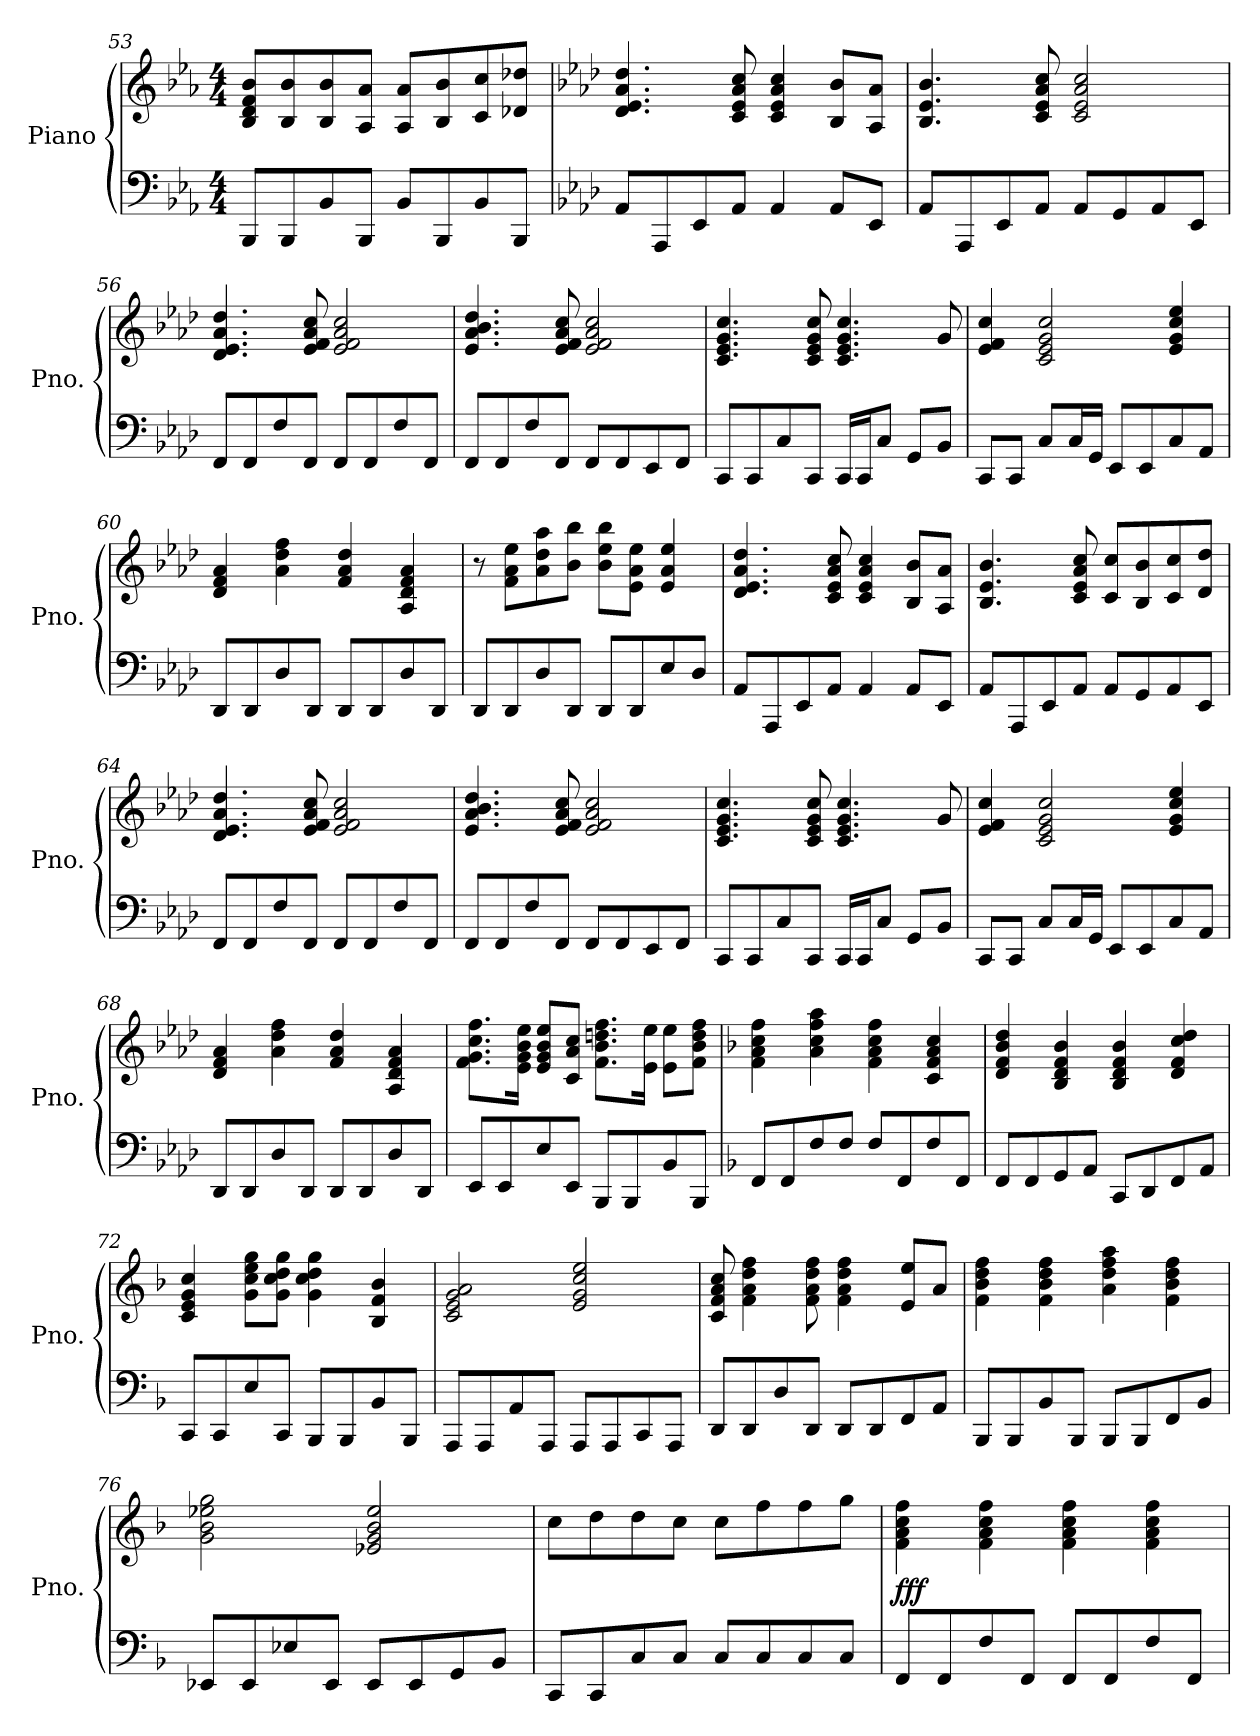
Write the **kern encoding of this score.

**kern	**kern	**dynam
*part1	*part1	*part1
*staff2	*staff1	*staff1/2
*I"Piano	*	*
*I'Pno.	*	*
!!LO:LB:g=z
*clefF4	*clefG2	*
*k[b-e-a-]	*k[b-e-a-]	*
*M4/4	*M4/4	*
=53	=53	=53
8BBB-/L	8B-/ 8d/ 8f/ 8b-/L	.
8BBB-/	8B-/ 8b-/	.
8BB-/	8B-/ 8b-/	.
8BBB-/J	8A-/ 8a-/J	.
8BB-/L	8A-/ 8a-/L	.
8BBB-/	8B-/ 8b-/	.
8BB-/	8c/ 8cc/	.
8BBB-/J	8d-X/ 8dd-X/J	.
=54	=54	=54
*k[b-e-a-d-]	*k[b-e-a-d-]	*
8AA-/L	4.d-/ 4.e-/ 4.a-/ 4.dd-/	.
8AAA-/	.	.
8EE-/	.	.
8AA-/J	8c/ 8e-/ 8a-/ 8cc/	.
4AA-/	4c/ 4e-/ 4a-/ 4cc/	.
8AA-/L	8B-/ 8b-/L	.
8EE-/J	8A-/ 8a-/J	.
=55	=55	=55
8AA-/L	4.B-/ 4.e-/ 4.b-/	.
8AAA-/	.	.
8EE-/	.	.
8AA-/J	8c/ 8e-/ 8a-/ 8cc/	.
8AA-/L	2c/ 2e-/ 2a-/ 2cc/	.
8GG/	.	.
8AA-/	.	.
8EE-/J	.	.
=56	=56	=56
8FF/L	4.d-/ 4.e-/ 4.a-/ 4.dd-/	.
8FF/	.	.
8F/	.	.
8FF/J	8e-/ 8f/ 8a-/ 8cc/	.
8FF/L	2e-/ 2f/ 2a-/ 2cc/	.
8FF/	.	.
8F/	.	.
8FF/J	.	.
=57	=57	=57
8FF/L	4.e-/ 4.a-/ 4.b-/ 4.dd-/	.
8FF/	.	.
8F/	.	.
8FF/J	8e-/ 8f/ 8a-/ 8cc/	.
8FF/L	2e-/ 2f/ 2a-/ 2cc/	.
8FF/	.	.
8EE-/	.	.
8FF/J	.	.
!!LO:LB:g=z
=58	=58	=58
8CC/L	4.c/ 4.e-/ 4.g/ 4.cc/	.
8CC/	.	.
8C/	.	.
8CC/J	8c/ 8e-/ 8g/ 8cc/	.
16CC/LL	4.c/ 4.e-/ 4.g/ 4.cc/	.
16CC/J	.	.
8C/J	.	.
8GG/L	.	.
8BB-/J	8g/	.
=59	=59	=59
8CC/L	4e-/ 4f/ 4cc/	.
8CC/J	.	.
8C/L	2c/ 2e-/ 2g/ 2cc/	.
16C/L	.	.
16GG/JJ	.	.
8EE-/L	.	.
8EE-/	.	.
8C/	4e-/ 4g/ 4cc/ 4ee-/	.
8AA-/J	.	.
=60	=60	=60
8DD-/L	4d-/ 4f/ 4a-/	.
8DD-/	.	.
8D-/	4a-\ 4dd-\ 4ff\	.
8DD-/J	.	.
8DD-/L	4f/ 4a-/ 4dd-/	.
8DD-/	.	.
8D-/	4A-/ 4d-/ 4f/ 4a-/	.
8DD-/J	.	.
=61	=61	=61
8DD-/L	8r	.
8DD-/	8f\ 8a-\ 8ee-\L	.
8D-/	8a-\ 8dd-\ 8aa-\	.
8DD-/J	8b-\ 8bb-\J	.
8DD-/L	8b-\ 8ee-\ 8bb-\L	.
8DD-/	8e-\ 8a-\ 8ee-\J	.
8E-/	4e-/ 4a-/ 4ee-/	.
8D-/J	.	.
=62	=62	=62
8AA-/L	4.d-/ 4.e-/ 4.a-/ 4.dd-/	.
8AAA-/	.	.
8EE-/	.	.
8AA-/J	8c/ 8e-/ 8a-/ 8cc/	.
4AA-/	4c/ 4e-/ 4a-/ 4cc/	.
8AA-/L	8B-/ 8b-/L	.
8EE-/J	8A-/ 8a-/J	.
!!LO:PB:g=z
=63	=63	=63
8AA-/L	4.B-/ 4.e-/ 4.b-/	.
8AAA-/	.	.
8EE-/	.	.
8AA-/J	8c/ 8e-/ 8a-/ 8cc/	.
8AA-/L	8c/ 8cc/L	.
8GG/	8B-/ 8b-/	.
8AA-/	8c/ 8cc/	.
8EE-/J	8d-/ 8dd-/J	.
=64	=64	=64
8FF/L	4.d-/ 4.e-/ 4.a-/ 4.dd-/	.
8FF/	.	.
8F/	.	.
8FF/J	8e-/ 8f/ 8a-/ 8cc/	.
8FF/L	2e-/ 2f/ 2a-/ 2cc/	.
8FF/	.	.
8F/	.	.
8FF/J	.	.
=65	=65	=65
8FF/L	4.e-/ 4.a-/ 4.b-/ 4.dd-/	.
8FF/	.	.
8F/	.	.
8FF/J	8e-/ 8f/ 8a-/ 8cc/	.
8FF/L	2e-/ 2f/ 2a-/ 2cc/	.
8FF/	.	.
8EE-/	.	.
8FF/J	.	.
=66	=66	=66
8CC/L	4.c/ 4.e-/ 4.g/ 4.cc/	.
8CC/	.	.
8C/	.	.
8CC/J	8c/ 8e-/ 8g/ 8cc/	.
16CC/LL	4.c/ 4.e-/ 4.g/ 4.cc/	.
16CC/J	.	.
8C/J	.	.
8GG/L	.	.
8BB-/J	8g/	.
=67	=67	=67
8CC/L	4e-/ 4f/ 4cc/	.
8CC/J	.	.
8C/L	2c/ 2e-/ 2g/ 2cc/	.
16C/L	.	.
16GG/JJ	.	.
8EE-/L	.	.
8EE-/	.	.
8C/	4e-/ 4g/ 4cc/ 4ee-/	.
8AA-/J	.	.
!!LO:LB:g=z
=68	=68	=68
8DD-/L	4d-/ 4f/ 4a-/	.
8DD-/	.	.
8D-/	4a-\ 4dd-\ 4ff\	.
8DD-/J	.	.
8DD-/L	4f/ 4a-/ 4dd-/	.
8DD-/	.	.
8D-/	4A-/ 4d-/ 4f/ 4a-/	.
8DD-/J	.	.
=69	=69	=69
8EE-/L	8.f\ 8.g\ 8.cc\ 8.ff\L	.
8EE-/	.	.
.	16e-\ 16g\ 16b-\ 16ee-\Jk	.
8E-/	8e-/ 8g/ 8b-/ 8ee-/L	.
8EE-/J	8c/ 8a-/ 8cc/J	.
8BBB-/L	8.f\ 8.b-\ 8.ddn\ 8.ff\L	.
8BBB-/	.	.
.	16e-\ 16ee-\Jk	.
8BB-/	8e-\ 8ee-\L	.
8BBB-/J	8f\ 8b-\ 8dd\ 8ff\J	.
=70	=70	=70
*k[b-]	*k[b-]	*
8FF/L	4f\ 4a\ 4cc\ 4ff\	.
8FF/	.	.
8F/	4a\ 4cc\ 4ff\ 4aa\	.
8F/J	.	.
8F/L	4f\ 4a\ 4cc\ 4ff\	.
8FF/	.	.
8F/	4c/ 4f/ 4a/ 4cc/	.
8FF/J	.	.
=71	=71	=71
8FF/L	4d/ 4f/ 4b-/ 4dd/	.
8FF/	.	.
8GG/	4B-/ 4d/ 4f/ 4b-/	.
8AA/J	.	.
8CC/L	4B-/ 4d/ 4f/ 4b-/	.
8DD/	.	.
8FF/	4d/ 4f/ 4cc/ 4dd/	.
8AA/J	.	.
=72	=72	=72
8CC/L	4c/ 4e/ 4g/ 4cc/	.
8CC/	.	.
8E/	8g\ 8cc\ 8ee\ 8gg\L	.
8CC/J	8g\ 8cc\ 8dd\ 8gg\J	.
8BBB-/L	4g\ 4cc\ 4dd\ 4gg\	.
8BBB-/	.	.
8BB-/	4B-/ 4f/ 4b-/	.
8BBB-/J	.	.
!!LO:LB:g=z
=73	=73	=73
8AAA/L	2c/ 2e/ 2g/ 2a/	.
8AAA/	.	.
8AA/	.	.
8AAA/J	.	.
8AAA/L	2e/ 2g/ 2cc/ 2ee/	.
8AAA/	.	.
8CC/	.	.
8AAA/J	.	.
=74	=74	=74
8DD/L	8c/ 8f/ 8a/ 8cc/	.
8DD/	4f\ 4a\ 4dd\ 4ff\	.
8D/	.	.
8DD/J	8f\ 8a\ 8dd\ 8ff\	.
8DD/L	4f\ 4a\ 4dd\ 4ff\	.
8DD/	.	.
8FF/	8e/ 8ee/L	.
8AA/J	8a/J	.
=75	=75	=75
8BBB-/L	4f\ 4b-\ 4dd\ 4ff\	.
8BBB-/	.	.
8BB-/	4f\ 4b-\ 4dd\ 4ff\	.
8BBB-/J	.	.
8BBB-/L	4a\ 4dd\ 4ff\ 4aa\	.
8BBB-/	.	.
8FF/	4f\ 4b-\ 4dd\ 4ff\	.
8BB-/J	.	.
=76	=76	=76
8EE-X/L	2g\ 2b-\ 2ee-X\ 2gg\	.
8EE-/	.	.
8E-X/	.	.
8EE-/J	.	.
8EE-/L	2e-X/ 2g/ 2b-/ 2ee-/	.
8EE-/	.	.
8GG/	.	.
8BB-/J	.	.
=77	=77	=77
8CC/L	8cc\L	.
8CC/	8dd\	.
8C/	8dd\	.
8C/J	8cc\J	.
8C/L	8cc\L	.
8C/	8ff\	.
8C/	8ff\	.
8C/J	8gg\J	.
!!LO:LB:g=z
=78	=78	=78
!	!	!LO:DY:a=2
8FF/L	4f\ 4a\ 4cc\ 4ff\	fff
8FF/	.	.
8F/	4f\ 4a\ 4cc\ 4ff\	.
8FF/J	.	.
8FF/L	4f\ 4a\ 4cc\ 4ff\	.
8FF/	.	.
8F/	4f\ 4a\ 4cc\ 4ff\	.
8FF/J	.	.
=	=	=
*-	*-	*-
